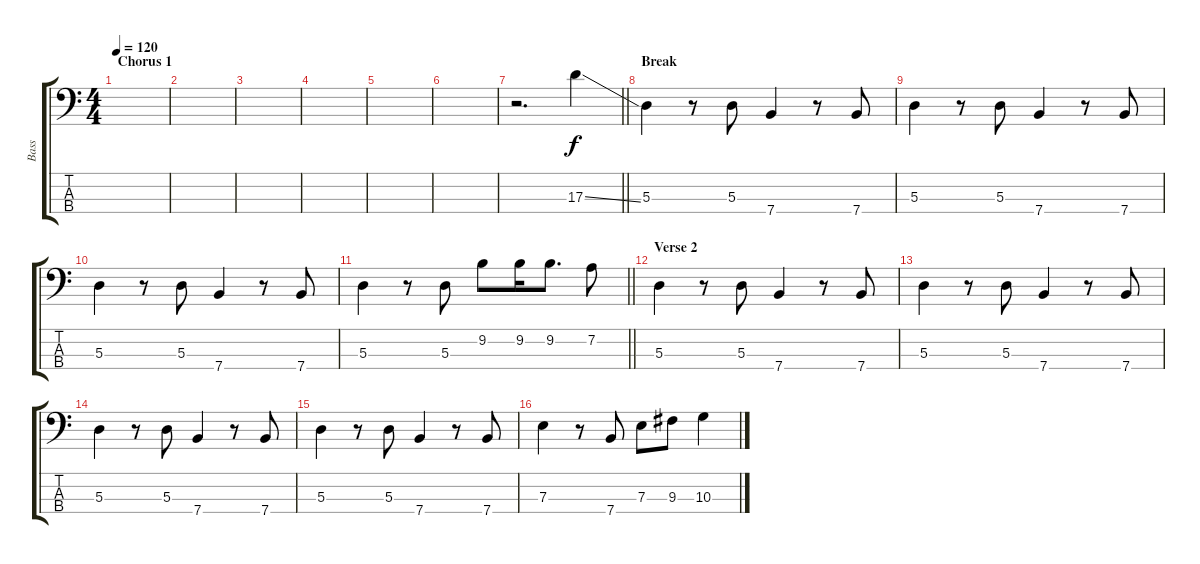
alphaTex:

\track ("Bass" "Bass") {instrument electricbassfinger}
\staff {score tabs}
\tuning (G2 D2 A1 E1) {hide}
\ts (4 4)
\section ("" "Chorus 1")
\tempo 120
\clef f4
\ks c
|
|
|
|
|
|
\barLineRight lightlight
r.2{d} 17.3{ss}.4 |
\section ("" "Break")
5.3.4 r.8 5.3.8 7.4.4 r.8 7.4.8 |
5.3.4 r.8 5.3.8 7.4.4 r.8 7.4.8 |
5.3.4 r.8 5.3.8 7.4.4 r.8 7.4.8 |
\barLineRight lightlight
5.3.4 r.8 5.3.8 9.2.8 9.2.16 9.2.8{d} 7.2.8 |
\section ("" "Verse 2")
5.3.4 r.8 5.3.8 7.4.4 r.8 7.4.8 |
5.3.4 r.8 5.3.8 7.4.4 r.8 7.4.8 |
5.3.4 r.8 5.3.8 7.4.4 r.8 7.4.8 |
5.3.4 r.8 5.3.8 7.4.4 r.8 7.4.8 |
7.3.4 r.8 7.4.8 7.3.8 9.3.8 10.3.4
